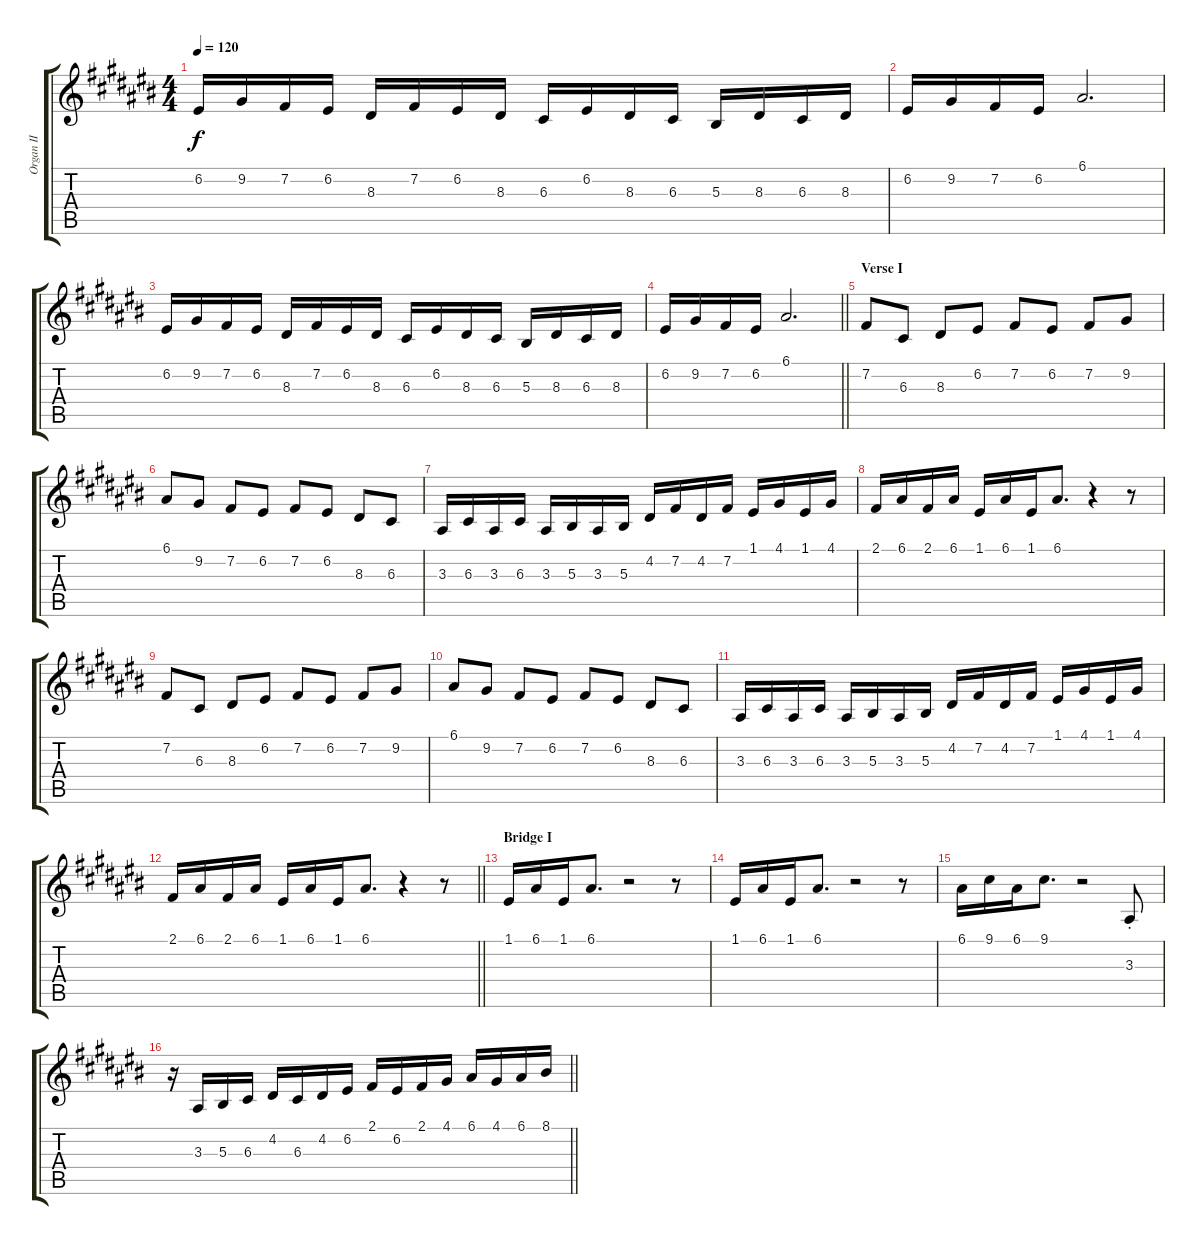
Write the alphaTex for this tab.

\track ("Organ II" "Organ II") {instrument churchorgan}
\staff {score tabs}
\tuning (E4 B3 G3 D3 A2 E2) {hide}
\ts (4 4)
\tempo 120
\clef g2
\ks a#minor
6.2.16{dy f} 9.2.16 7.2.16 6.2.16 8.3.16 7.2.16 6.2.16 8.3.16 6.3.16 6.2.16 8.3.16 6.3.16 5.3.16 8.3.16 6.3.16 8.3.16 |
6.2.16 9.2.16 7.2.16 6.2.16 6.1.2{d} |
6.2.16 9.2.16 7.2.16 6.2.16 8.3.16 7.2.16 6.2.16 8.3.16 6.3.16 6.2.16 8.3.16 6.3.16 5.3.16 8.3.16 6.3.16 8.3.16 |
\barLineRight lightlight
6.2.16 9.2.16 7.2.16 6.2.16 6.1.2{d volume 0} |
\section ("" "Verse I")
7.2.8{volume 13} 6.3.8 8.3.8 6.2.8 7.2.8 6.2.8 7.2.8 9.2.8 |
6.1.8 9.2.8 7.2.8 6.2.8 7.2.8 6.2.8 8.3.8 6.3.8 |
3.3.16 6.3.16 3.3.16 6.3.16 3.3.16 5.3.16 3.3.16 5.3.16 4.2.16 7.2.16 4.2.16 7.2.16 1.1.16 4.1.16 1.1.16 4.1.16 |
2.1.16 6.1.16 2.1.16 6.1.16 1.1.16 6.1.16 1.1.16 6.1.8{d volume 0} r.4 r.8 |
7.2.8{volume 13} 6.3.8 8.3.8 6.2.8 7.2.8 6.2.8 7.2.8 9.2.8 |
6.1.8 9.2.8 7.2.8 6.2.8 7.2.8 6.2.8 8.3.8 6.3.8 |
3.3.16 6.3.16 3.3.16 6.3.16 3.3.16 5.3.16 3.3.16 5.3.16 4.2.16 7.2.16 4.2.16 7.2.16 1.1.16 4.1.16 1.1.16 4.1.16 |
\barLineRight lightlight
2.1.16 6.1.16 2.1.16 6.1.16 1.1.16 6.1.16 1.1.16 6.1.8{d volume 0} r.4 r.8 |
\section ("" "Bridge I")
1.1.16{volume 13} 6.1.16 1.1.16 6.1.8{d volume 0} r.2 r.8 |
1.1.16{volume 13} 6.1.16 1.1.16 6.1.8{d volume 0} r.2 r.8 |
6.1.16{volume 13} 9.1.16 6.1.16 9.1.8{d volume 0} r.2 3.3{st}.8{volume 7} |
\barLineRight lightlight
r.16{volume 13} 3.3.16 5.3.16 6.3.16 4.2.16 6.3.16 4.2.16 6.2.16 2.1.16 6.2.16 2.1.16 4.1.16 6.1.16 4.1.16 6.1.16 8.1.16
